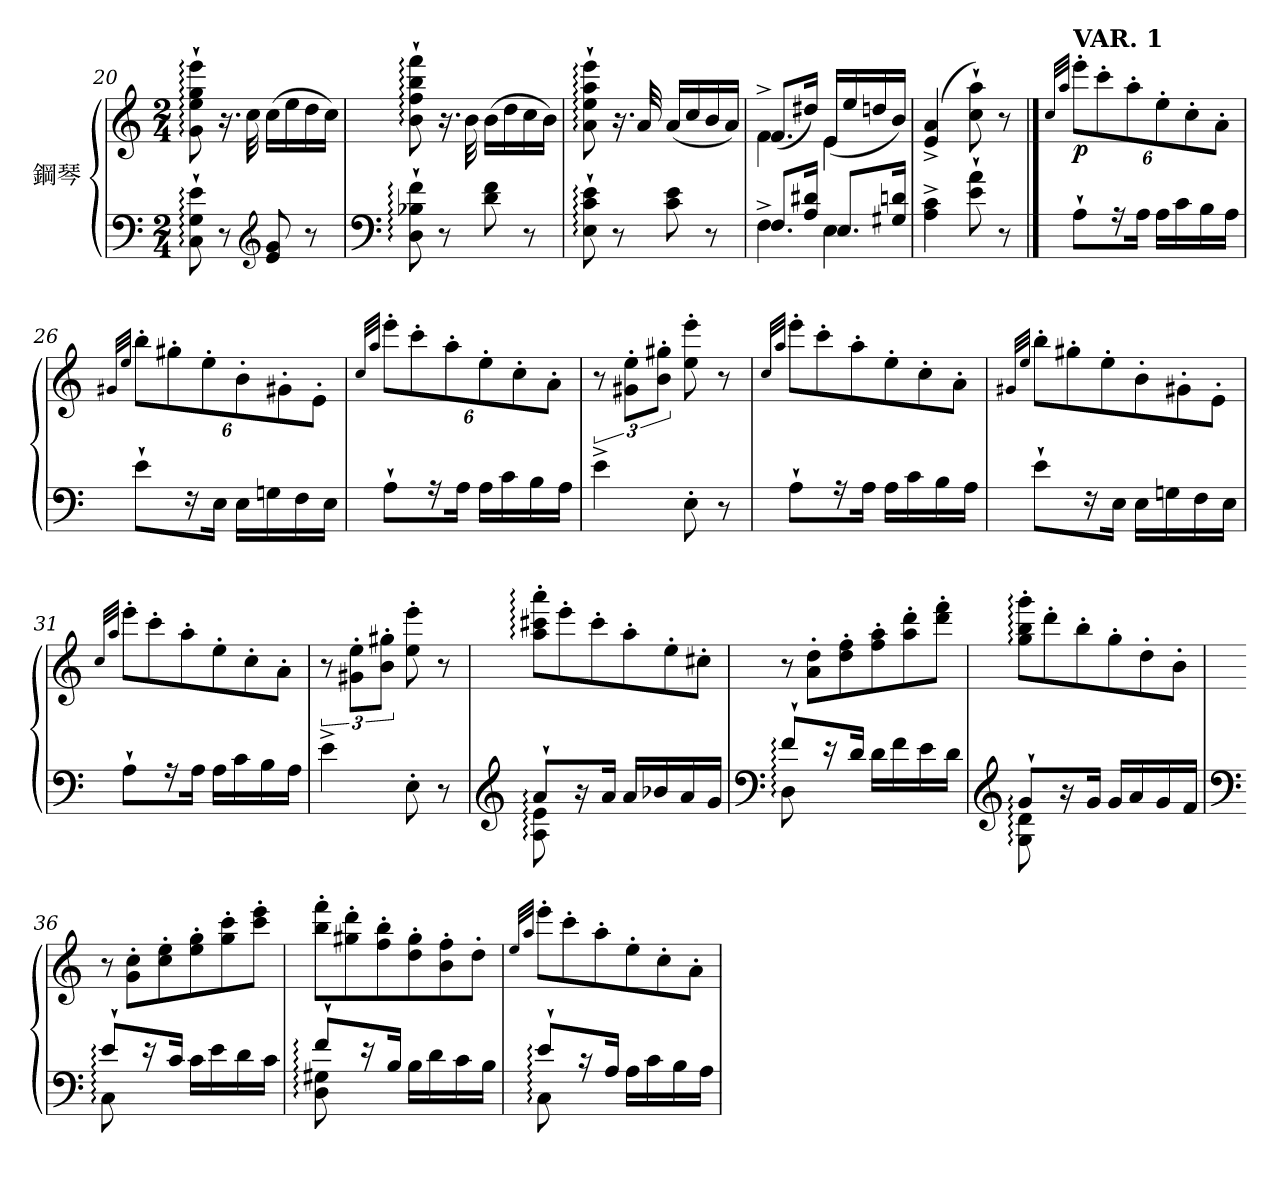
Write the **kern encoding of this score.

**kern	**kern	**dynam
*part1	*part1	*part1
*staff2	*staff1	*staff1/2
*I"鋼琴	*	*
*clefF4	*clefG2	*
*k[]	*k[]	*
*M2/4	*M2/4	*
=20	=20	=20
8C\:` 8G\:` 8e\:`	8g\:` 8ee\:` 8gg\:` 8eee\:`	.
8r	16.r	.
.	32cc\	.
*clefG2	*	*
8e/ 8g/	(>16cc\LL	.
.	16ee\	.
8r	16dd\	.
.	16cc\JJ)	.
!!LO:LB:g=z
=21	=21	=21
*clefF4	*	*
8D\:` 8B-X\:` 8f\:`	8b\:` 8ff\:` 8bb\:` 8fff\:`	.
8r	16.r	.
.	32b\	.
8d\ 8f\	(>16b\LL	.
.	16dd\	.
8r	16cc\	.
.	16b\JJ)	.
=22	=22	=22
8E\:` 8c\:` 8e\:`	8a\:` 8ee\:` 8aa\:` 8eee\:`	.
8r	16.r	.
.	32a/	.
8c\ 8e\	(<16a/LL	.
.	16cc/	.
8r	16b/	.
.	16a/JJ)	.
=23	=23	=23
*^	*^	*
4F^\	8.F/L	4f^\	(>8.f/L	.
.	16A/ 16d#X/Jk	.	16dd#X/Jk)	.
4E\	8.E/L	4e\	(>16e/LL	.
.	.	.	16ee/	.
.	.	.	16ddn/	.
.	16G#X/ 16dn/Jk	.	16b/JJ)	.
*v	*v	*	*	*
*	*v	*v	*
=24	=24	=24
4A\^ 4c\^	(>4e/^ 4a/^	.
8e\` 8a\`	8cc\` 8aa\`)	.
8r	8r	.
!!LO:LB:g=z
==25	==25	==25
.	32qcc/LLL	.
.	32qaa/JJJ	.
!	!LO:TX:a:B:t=VAR. 1	!
!	!	!LO:DY:b
8A`\L	12eee'\L	p
.	12ccc'\	.
16rA	.	.
.	12aa'\	.
16A\Jk	.	.
16A\LL	12ee'\	.
16c\	.	.
.	12cc'\	.
16B\	.	.
.	12a'\J	.
16A\JJ	.	.
=26	=26	=26
.	32qg#X/LLL	.
.	32qee/JJJ	.
8e`\L	12bb'\L	.
.	12gg#X'\	.
16rF	.	.
.	12ee'\	.
16E\Jk	.	.
16E\LL	12b'\	.
16Gn\	.	.
.	12g#'\	.
16F\	.	.
.	12e'\J	.
16E\JJ	.	.
=27	=27	=27
.	32qcc/LLL	.
.	32qaa/JJJ	.
8A`\L	12eee'\L	.
.	12ccc'\	.
16rA	.	.
.	12aa'\	.
16A\Jk	.	.
16A\LL	12ee'\	.
16c\	.	.
.	12cc'\	.
16B\	.	.
.	12a'\J	.
16A\JJ	.	.
=28	=28	=28
4e^\	12r	.
.	12g#X\' 12ee\'L	.
.	12b\' 12gg#X\'J	.
8E'\	8ee\' 8eee\'	.
8r	8r	.
!!LO:LB:g=z
=29	=29	=29
.	32qcc/LLL	.
.	32qaa/JJJ	.
*	*Xtuplet	*
8A`\L	12eee'\L	.
.	12ccc'\	.
16rA	.	.
.	12aa'\	.
16A\Jk	.	.
16A\LL	12ee'\	.
16c\	.	.
.	12cc'\	.
16B\	.	.
.	12a'\J	.
16A\JJ	.	.
=30	=30	=30
.	32qg#X/LLL	.
.	32qee/JJJ	.
8e`\L	12bb'\L	.
.	12gg#X'\	.
16rF	.	.
.	12ee'\	.
16E\Jk	.	.
16E\LL	12b'\	.
16Gn\	.	.
.	12g#'\	.
16F\	.	.
.	12e'\J	.
16E\JJ	.	.
=31	=31	=31
.	32qcc/LLL	.
.	32qaa/JJJ	.
8A`\L	12eee'\L	.
.	12ccc'\	.
16rA	.	.
.	12aa'\	.
16A\Jk	.	.
16A\LL	12ee'\	.
16c\	.	.
.	12cc'\	.
16B\	.	.
.	12a'\J	.
16A\JJ	.	.
=32	=32	=32
*	*tuplet	*
4e^\	12r	.
.	12g#X\' 12ee\'L	.
.	12b\' 12gg#X\'J	.
8E'\	8ee\' 8eee\'	.
8r	8r	.
!!LO:PB:g=z
=33	=33	=33
*clefG2	*	*
*^	*	*
*	*	*Xtuplet	*
8a:`/L	8A\: 8e\:	12aa\:' 12ccc#X\:' 12aaa\:'L	.
.	.	12eee'\	.
16r	4.ryy	.	.
.	.	12ccc#'\	.
16a/Jk	.	.	.
16a/LL	.	12aa'\	.
16b-X/	.	.	.
.	.	12ee'\	.
16a/	.	.	.
.	.	12cc#X'\J	.
16g/JJ	.	.	.
=34	=34	=34	=34
*clefF4	*	*	*
8f:`/L	8D:\	12r	.
.	.	12a\' 12dd\'L	.
16re	4.ryy	.	.
.	.	12dd\' 12ff\'	.
16d/Jk	.	.	.
16d\LL	.	12ff\' 12aa\'	.
16f\	.	.	.
.	.	12aa\' 12ddd\'	.
16e\	.	.	.
.	.	12ddd\' 12fff\'J	.
16d\JJ	.	.	.
=35	=35	=35	=35
*clefG2	*	*	*
8g:`/L	8G\: 8d\:	12gg\:' 12bb\:' 12ggg\:'L	.
.	.	12ddd'\	.
16r	4.ryy	.	.
.	.	12bb'\	.
16g/Jk	.	.	.
16g/LL	.	12gg'\	.
16a/	.	.	.
.	.	12dd'\	.
16g/	.	.	.
.	.	12b'\J	.
16f/JJ	.	.	.
=36	=36	=36	=36
*clefF4	*	*	*
8e:`/L	8C:\	12r	.
.	.	12g\' 12cc\'L	.
16re	4.ryy	.	.
.	.	12cc\' 12ee\'	.
16c/Jk	.	.	.
16c\LL	.	12ee\' 12gg\'	.
16e\	.	.	.
.	.	12gg\' 12ccc\'	.
16d\	.	.	.
.	.	12ccc\' 12eee\'J	.
16c\JJ	.	.	.
!!LO:LB:g=z
=37	=37	=37	=37
8f:`/L	8D\: 8G#X\:	12bb\' 12fff\'L	.
.	.	12gg#X\' 12ddd\'	.
16re	4.ryy	.	.
.	.	12ff\' 12bb\'	.
16B/Jk	.	.	.
16B\LL	.	12dd\' 12gg#\'	.
16d\	.	.	.
.	.	12b\' 12ff\'	.
16c\	.	.	.
.	.	12dd'\J	.
16B\JJ	.	.	.
=38	=38	=38	=38
.	.	32qee/LLL	.
.	.	32qaa/JJJ	.
8e:`/L	8C:\	12eee'\L	.
.	.	12ccc'\	.
16rc	4.ryy	.	.
.	.	12aa'\	.
16A/Jk	.	.	.
16A\LL	.	12ee'\	.
16c\	.	.	.
.	.	12cc'\	.
16B\	.	.	.
.	.	12a'\J	.
16A\JJ	.	.	.
*v	*v	*	*
=	=	=
*-	*-	*-
